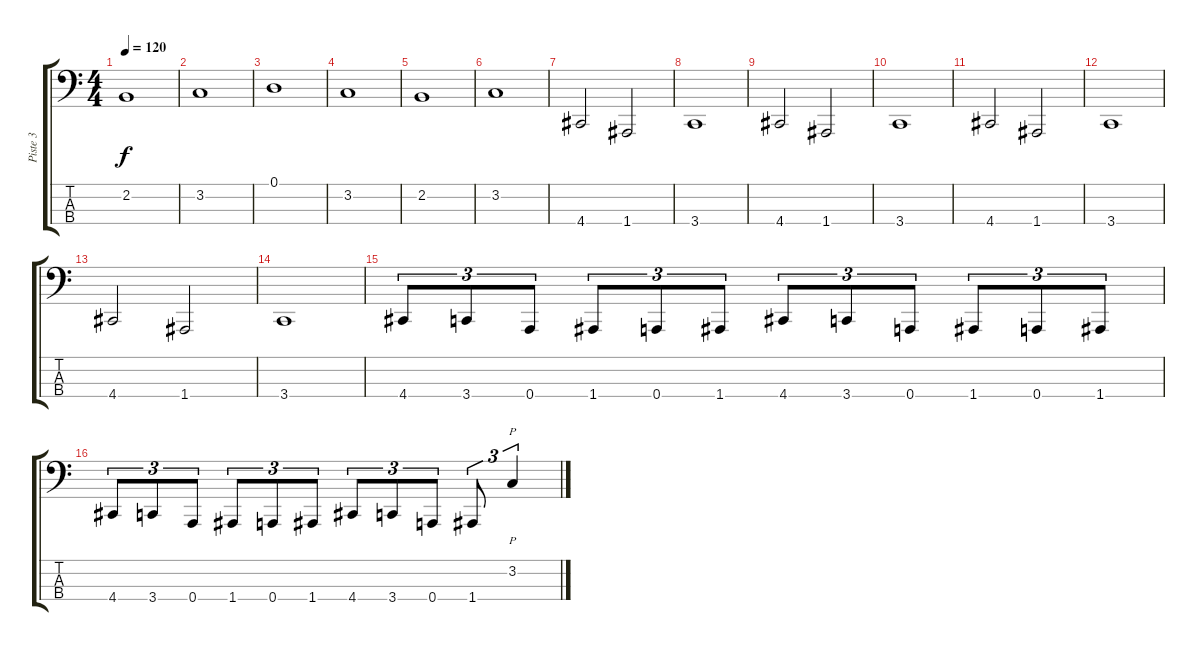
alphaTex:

\track ("Piste 3" "Piste 3") {instrument synthbass2}
\staff {score tabs}
\tuning (D2 A1 E1 A0) {hide}
\ts (4 4)
\tempo 120
\clef f4
\ks c
2.2.1{dy f volume 8} |
3.2.1{volume 8} |
0.1.1{volume 8} |
3.2.1{volume 8 instrument synthbass2} |
2.2.1{volume 8} |
3.2.1{volume 8} |
4.4.2{volume 16} 1.4.2 |
3.4.1 |
4.4.2 1.4.2 |
3.4.1 |
4.4.2 1.4.2 |
3.4.1 |
4.4.2 1.4.2 |
3.4.1 |
4.4.8{tu (3 2)} 3.4.8{tu (3 2)} 0.4.8{tu (3 2)} 1.4.8{tu (3 2)} 0.4.8{tu (3 2)} 1.4.8{tu (3 2)} 4.4.8{tu (3 2)} 3.4.8{tu (3 2)} 0.4.8{tu (3 2)} 1.4.8{tu (3 2)} 0.4.8{tu (3 2)} 1.4.8{tu (3 2)} |
4.4.8{tu (3 2)} 3.4.8{tu (3 2)} 0.4.8{tu (3 2)} 1.4.8{tu (3 2)} 0.4.8{tu (3 2)} 1.4.8{tu (3 2)} 4.4.8{tu (3 2)} 3.4.8{tu (3 2)} 0.4.8{tu (3 2)} 1.4.8{tu (3 2)} 3.2.4{p tu (3 2)}
